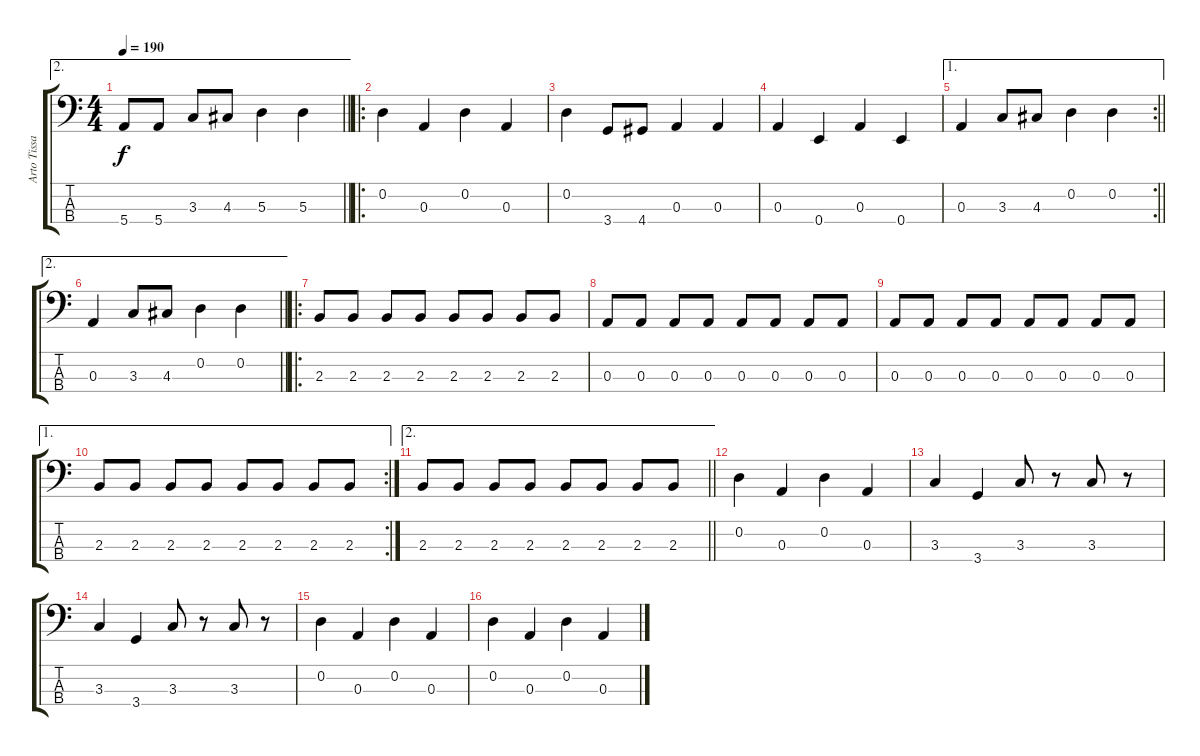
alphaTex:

\track ("Arto Tissari" "Arto Tissa") {instrument electricbasspick}
\staff {score tabs}
\tuning (G2 D2 A1 E1) {hide}
\ae 2
\ts (4 4)
\tempo 190
\clef f4
\barLineRight lightlight
\ks c
5.4.8{dy f} 5.4.8 3.3.8 4.3.8 5.3.4 5.3.4 |
\ro
\section ("" "")
0.2.4 0.3.4 0.2.4 0.3.4 |
0.2.4 3.4.8 4.4.8 0.3.4 0.3.4 |
0.3.4 0.4.4 0.3.4 0.4.4 |
\ae 1
\rc 2
\barLineRight lightlight
0.3.4 3.3.8 4.3.8 0.2.4 0.2.4 |
\ae 2
\barLineRight lightlight
0.3.4 3.3.8 4.3.8 0.2.4 0.2.4 |
\ro
\section ("" "")
2.3.8 2.3.8 2.3.8 2.3.8 2.3.8 2.3.8 2.3.8 2.3.8 |
0.3.8 0.3.8 0.3.8 0.3.8 0.3.8 0.3.8 0.3.8 0.3.8 |
0.3.8 0.3.8 0.3.8 0.3.8 0.3.8 0.3.8 0.3.8 0.3.8 |
\ae 1
\rc 2
2.3.8 2.3.8 2.3.8 2.3.8 2.3.8 2.3.8 2.3.8 2.3.8 |
\ae 2
\barLineRight lightlight
2.3.8 2.3.8 2.3.8 2.3.8 2.3.8 2.3.8 2.3.8 2.3.8 |
\section ("" "")
0.2.4 0.3.4 0.2.4 0.3.4 |
3.3.4 3.4.4 3.3.8 r.8 3.3.8 r.8 |
3.3.4 3.4.4 3.3.8 r.8 3.3.8 r.8 |
0.2.4 0.3.4 0.2.4 0.3.4 |
0.2.4 0.3.4 0.2.4 0.3.4
